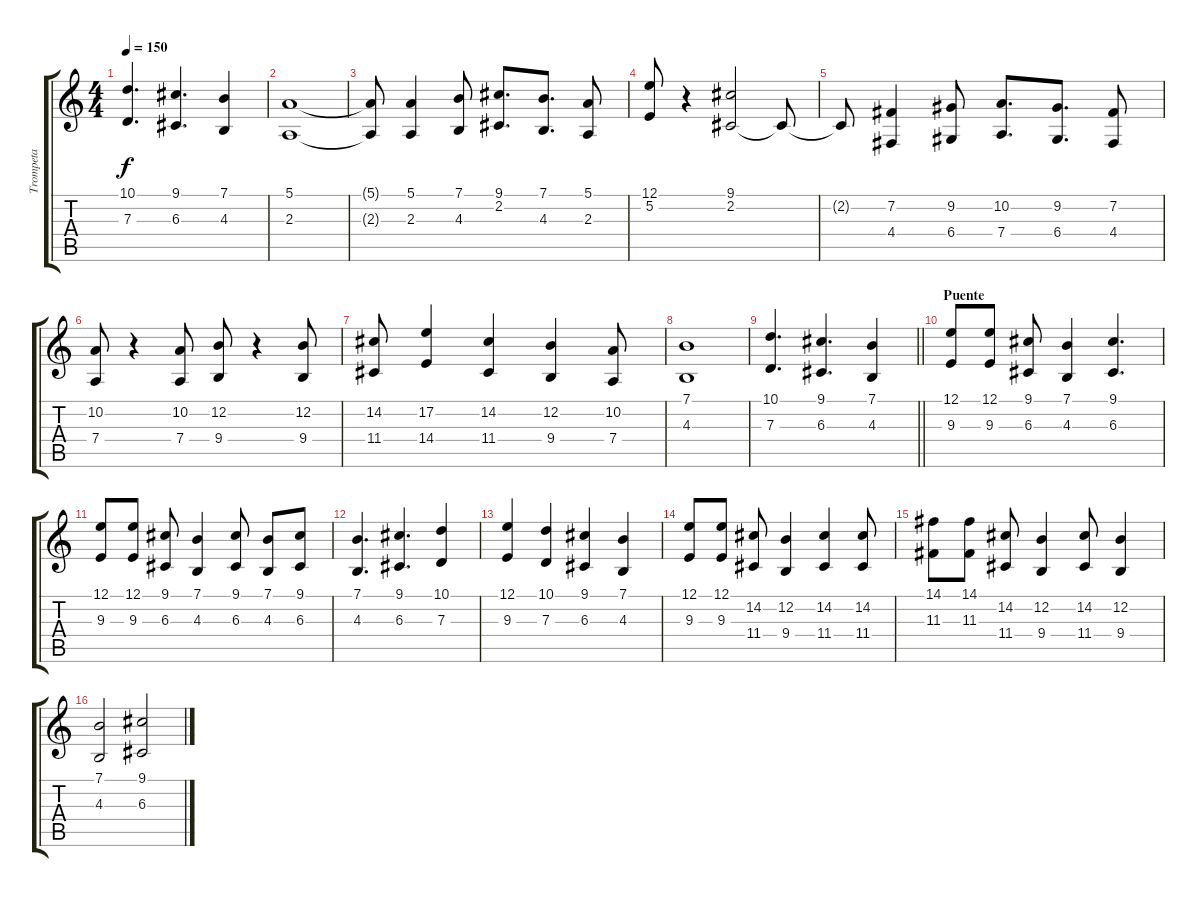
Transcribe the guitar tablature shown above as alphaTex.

\track ("Trompeta" "Trompeta") {instrument trumpet}
\staff {score tabs}
\tuning (E4 B3 G3 D3 A2 E2) {hide}
\ts (4 4)
\tempo 150
\clef g2
\ks c
(10.1 7.3).4{d dy f} (9.1 6.3).4{d} (7.1 4.3).4 |
(5.1 2.3).1 |
(5.1{t} 2.3{t}).8 (5.1 2.3).4 (7.1 4.3).8 (9.1 2.2).8{d} (7.1 4.3).8{d} (5.1 2.3).8 |
(12.1 5.2).8 r.4 (9.1 2.2).2 2.2{t}.8 |
2.2{t}.8 (7.2 4.4).4 (9.2 6.4).8 (10.2 7.4).8{d} (9.2 6.4).8{d} (7.2 4.4).8 |
(10.2 7.4).8 r.4 (10.2 7.4).8 (12.2 9.4).8 r.4 (12.2 9.4).8 |
(14.2 11.4).8 (17.2 14.4).4 (14.2 11.4).4 (12.2 9.4).4 (10.2 7.4).8 |
(7.1 4.3).1 |
\barLineRight lightlight
(10.1 7.3).4{d} (9.1 6.3).4{d} (7.1 4.3).4 |
\section ("" "Puente")
(12.1 9.3).8{volume 11} (12.1 9.3).8 (9.1 6.3).8 (7.1 4.3).4 (9.1 6.3).4{d} |
(12.1 9.3).8 (12.1 9.3).8 (9.1 6.3).8 (7.1 4.3).4 (9.1 6.3).8 (7.1 4.3).8 (9.1 6.3).8 |
(7.1 4.3).4{d} (9.1 6.3).4{d} (10.1 7.3).4 |
(12.1 9.3).4 (10.1 7.3).4 (9.1 6.3).4 (7.1 4.3).4 |
(12.1 9.3).8 (12.1 9.3).8 (14.2 11.4).8 (12.2 9.4).4 (14.2 11.4).4 (14.2 11.4).8 |
(14.1 11.3).8 (14.1 11.3).8 (14.2 11.4).8 (12.2 9.4).4 (14.2 11.4).8 (12.2 9.4).4 |
(7.1 4.3).2 (9.1 6.3).2
